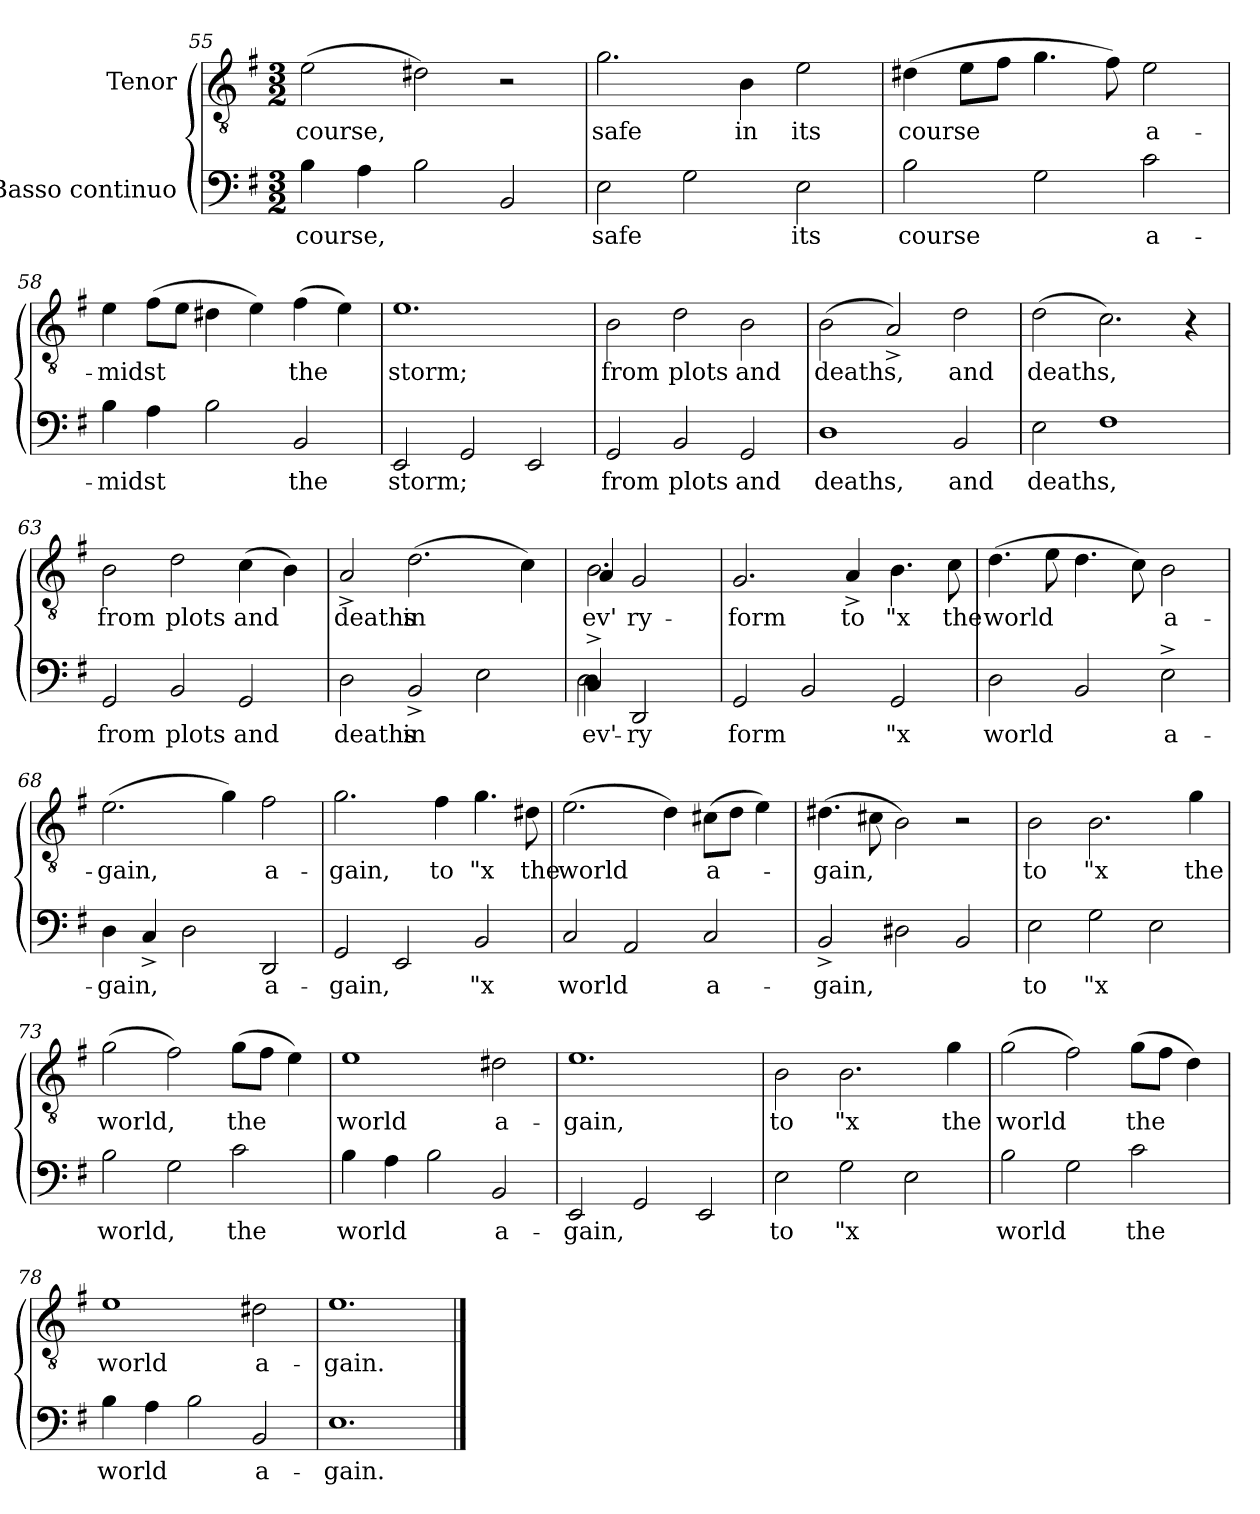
**kern	**text	**kern	**text
*part2	*part2	*part1	*part1
*staff2	*staff2	*staff1	*staff1
*I"Basso continuo	*	*I"Tenor	*
*clefF4	*	*clefGv2	*
*k[f#]	*	*k[f#]	*
*G:	*	*G:	*
*M3/2	*	*M3/2	*
=55	=55	=55	=55
!	!LO:LY:a	!	!LO:LY:b
4B\	course,	(>2e\	course,
4A\	.	.	.
2B\	.	2d#X\)	.
2BB/	.	2r	.
=56	=56	=56	=56
!	!LO:LY:a	!	!LO:LY:b
2E\	safe	2.g\	safe
2G\	.	.	.
!	!	!	!LO:LY:b
.	.	4B\	in
!	!LO:LY:a	!	!LO:LY:b
2E\	its	2e\	its
=57	=57	=57	=57
!	!LO:LY:a	!	!LO:LY:b
2B\	course	(>4d#X\	course
.	.	8e\L	.
.	.	8f#\J	.
2G\	.	4.g\	.
.	.	8f#\)	.
!	!LO:LY:a	!	!LO:LY:b
2c\	a-	2e\	a-
=58	=58	=58	=58
!	!LO:LY:a	!	!LO:LY:b
4B\	-midst	4e\	-midst
4A\	.	(>8f#\L	.
.	.	8e\J	.
2B\	.	4d#X\	.
.	.	4e\)	.
!	!LO:LY:a	!	!LO:LY:b
2BB/	the	(>4f#\	the
.	.	4e\)	.
=59	=59	=59	=59
!	!LO:LY:a	!	!LO:LY:b
2EE/	storm;	1.e	storm;
2GG/	.	.	.
2EE/	.	.	.
!!LO:LB:g=z
=60	=60	=60	=60
!	!LO:LY:a	!	!LO:LY:b
2GG/	from	2B\	from
!	!LO:LY:a	!	!LO:LY:b
2BB/	plots	2d\	plots
!	!LO:LY:a	!	!LO:LY:b
2GG/	and	2B\	and
=61	=61	=61	=61
!	!LO:LY:a	!	!LO:LY:b
1D	deaths,	(>2B\	deaths,
.	.	2A^</)	.
!	!LO:LY:a	!	!LO:LY:b
2BB/	and	2d\	and
=62	=62	=62	=62
!	!LO:LY:a	!	!LO:LY:b
2E\	deaths,	(>2d\	deaths,
1F#	.	2.c\)	.
.	.	4r	.
=63	=63	=63	=63
!	!LO:LY:a	!	!LO:LY:b
2GG/	from	2B\	from
!	!LO:LY:a	!	!LO:LY:b
2BB/	plots	2d\	plots
!	!LO:LY:a	!	!LO:LY:b
2GG/	and	(>4c\	and
.	.	4B\)	.
=64	=64	=64	=64
!	!LO:LY:a	!	!LO:LY:b
2D\	deaths	2A^</	deaths
!	!LO:LY:a	!	!LO:LY:b
2BB^</	in	(>2.d\	in
2E\	.	.	.
.	.	4c\)	.
=65	=65	=65	=65
*^	*	*	*
*	*^	*	*	*
!	!	!	!LO:LY:a	!	!LO:LY:b
*	*	*	*	*^	*
4C^>/	2D\	4D\	ev'-	(>2.B\	4A/)	ev'-
!	!	!	!LO:LY:a	!	!	!LO:LY:b
2DD/	.	2ryy	ry	.	2G/	-ry
.	4ryy	.	.	.	.	.
*	*v	*v	*	*	*	*
*	*	*	*v	*v	*
=66	=66	=66	=66	=66
!	!	!LO:LY:a	!	!LO:LY:b
*v	*v	*	*	*
2GG/	-form	2.G/	form
2BB/	.	.	.
!	!	!	!LO:LY:b
.	.	4A^</	to
!	!LO:LY:a:rj	!	!LO:LY:b:rj
2GG/	"x	4.B\	"x
!	!	!	!LO:LY:b
.	.	8c\	the
!!LO:LB:g=z
=67	=67	=67	=67
!	!LO:LY:a	!	!LO:LY:b
2D\	world	(>4.d\	world
.	.	8e\	.
2BB/	.	4.d\	.
.	.	8c\)	.
!	!LO:LY:a	!	!LO:LY:b
2E^>\	a-	2B\	a-
=68	=68	=68	=68
!	!LO:LY:a	!	!LO:LY:b
4D\	-gain,	(>2.e\	-gain,
4C^</	.	.	.
2D\	.	.	.
.	.	4g\)	.
!	!LO:LY:a	!	!LO:LY:b
2DD/	a-	2f#\	a-
=69	=69	=69	=69
!	!LO:LY:a	!	!LO:LY:b
2GG/	-gain,	2.g\	-gain,
2EE/	.	.	.
!	!	!	!LO:LY:b
.	.	4f#\	to
!	!LO:LY:a:rj	!	!LO:LY:b:rj
2BB/	"x	4.g\	"x
!	!	!	!LO:LY:b
.	.	8d#X\	the
=70	=70	=70	=70
!	!LO:LY:a	!	!LO:LY:b
2C/	world	(>2.e\	world
2AA/	.	.	.
.	.	4d\)	.
!	!LO:LY:a	!	!LO:LY:b
2C/	a-	(>8c#X\L	a-
.	.	8d\J	.
.	.	4e\)	.
=71	=71	=71	=71
!	!LO:LY:a	!	!LO:LY:b
2BB^</	-gain,	(>4.d#X\	-gain,
.	.	8c#X\	.
2D#X\	.	2B\)	.
2BB/	.	2r	.
=72	=72	=72	=72
!	!LO:LY:a	!	!LO:LY:b
2E\	to	2B\	to
!	!LO:LY:a:rj	!	!LO:LY:b:rj
2G\	"x	2.B\	"x
2E\	.	.	.
!	!	!	!LO:LY:b
.	.	4g\	the
!!LO:LB:g=z
=73	=73	=73	=73
!	!LO:LY:a	!	!LO:LY:b
2B\	world,	(>2g\	world,
2G\	.	2f#\)	.
!	!LO:LY:a	!	!LO:LY:b
2c\	the	(>8g\L	the
.	.	8f#\J	.
.	.	4e\)	.
=74	=74	=74	=74
!	!LO:LY:a	!	!LO:LY:b
4B\	world	1e	world
4A\	.	.	.
2B\	.	.	.
!	!LO:LY:a	!	!LO:LY:b
2BB/	a-	2d#X\	a-
=75	=75	=75	=75
!	!LO:LY:a	!	!LO:LY:b
2EE/	-gain,	1.e	-gain,
2GG/	.	.	.
2EE/	.	.	.
=76	=76	=76	=76
!	!LO:LY:a	!	!LO:LY:b
2E\	to	2B\	to
!	!LO:LY:a:rj	!	!LO:LY:b:rj
2G\	"x	2.B\	"x
2E\	.	.	.
!	!	!	!LO:LY:b
.	.	4g\	the
=77	=77	=77	=77
!	!LO:LY:a	!	!LO:LY:b
2B\	world	(>2g\	world
2G\	.	2f#\)	.
!	!LO:LY:a	!	!LO:LY:b
2c\	the	(>8g\L	the
.	.	8f#\J	.
.	.	4d\)	.
=78	=78	=78	=78
!	!LO:LY:a	!	!LO:LY:b
4B\	world	1e	world
4A\	.	.	.
2B\	.	.	.
!	!LO:LY:a	!	!LO:LY:b
2BB/	a-	2d#X\	a-
=79	=79	=79	=79
!	!LO:LY:a	!	!LO:LY:b
1.E	-gain.	1.e	-gain.
==	==	==	==
*-	*-	*-	*-
